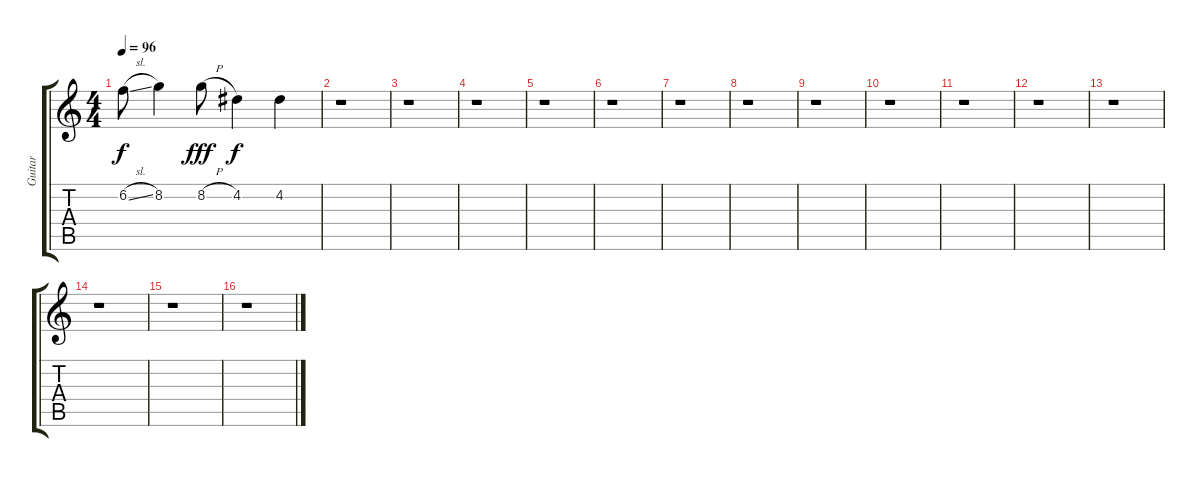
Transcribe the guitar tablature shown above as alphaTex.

\track ("Guitar" "Guitar") {instrument distortionguitar}
\staff {score tabs}
\tuning (E4 B3 G3 D3 A2 D2) {hide}
\ts (4 4)
\tempo 96
\clef g2
\ks c
6.2{sl}.8{dy f} 8.2.4 8.2{h}.8{dy fff} 4.2.4{dy f} 4.2.4 |
r.1 |
r.1 |
r.1 |
r.1 |
r.1 |
r.1 |
r.1 |
r.1 |
r.1 |
r.1 |
r.1 |
r.1 |
r.1 |
r.1 |
r.1
